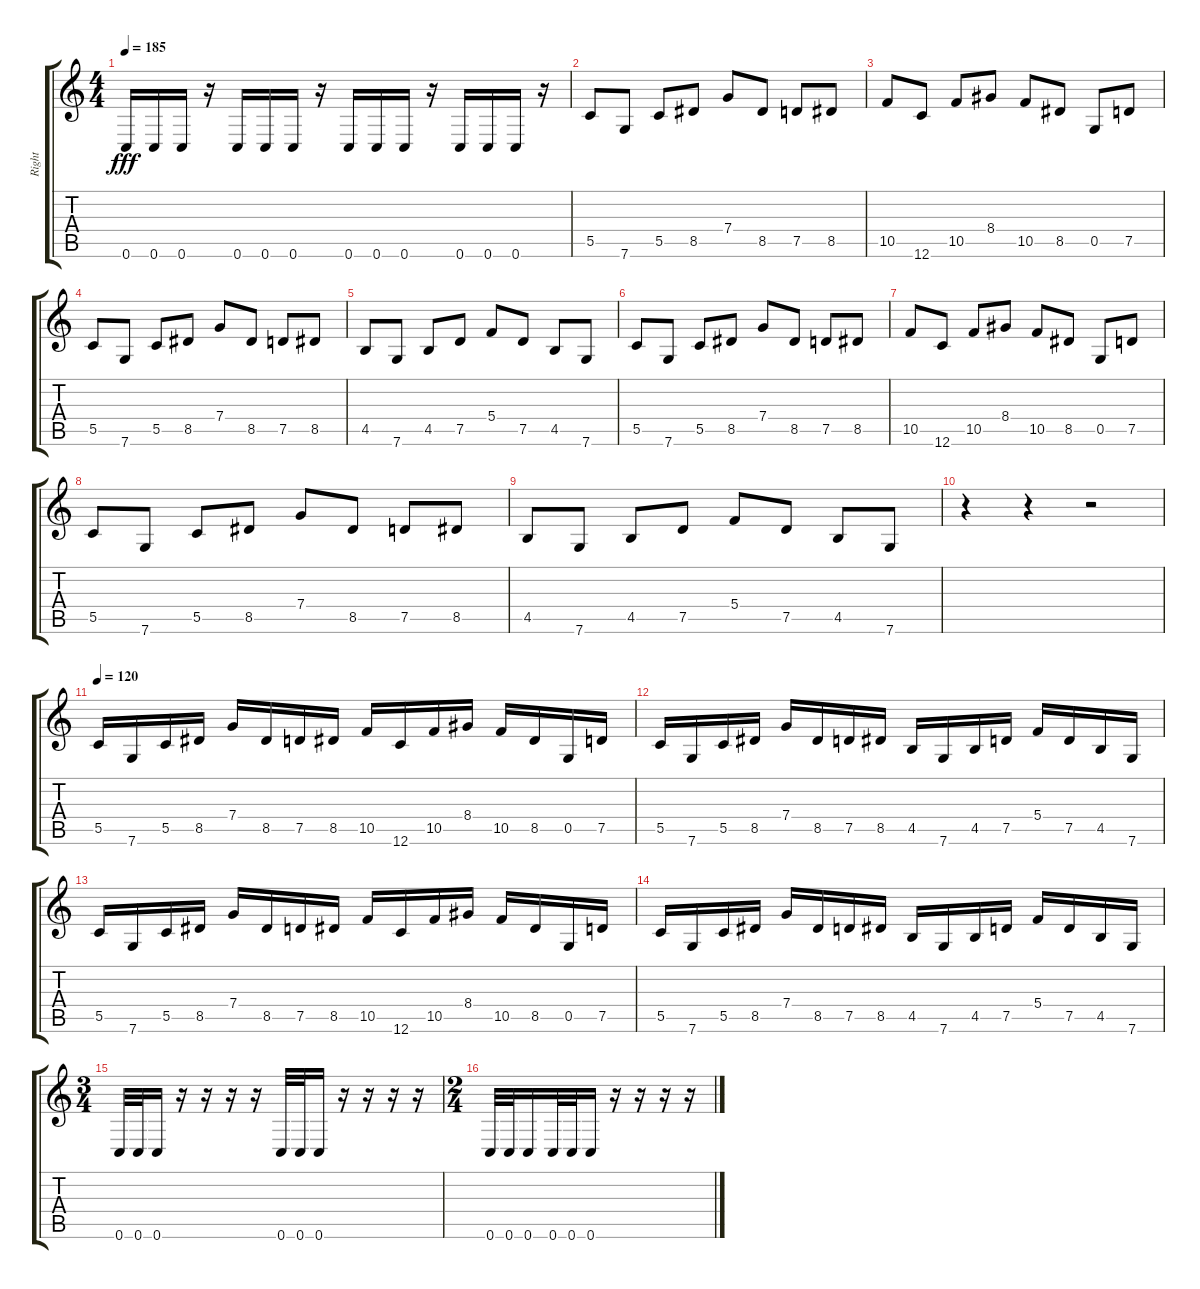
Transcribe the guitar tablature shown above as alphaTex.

\track ("Right" "Right") {instrument distortionguitar}
\staff {score tabs}
\tuning (D4 A3 F3 C3 G2 C2) {hide}
\ts (4 4)
\tempo 185
\clef g2
\ks c
0.6.16{dy fff} 0.6.16 0.6.16 r.16 0.6.16 0.6.16 0.6.16 r.16 0.6.16 0.6.16 0.6.16 r.16 0.6.16 0.6.16 0.6.16 r.16 |
5.5.8 7.6.8 5.5.8 8.5.8 7.4.8 8.5.8 7.5.8 8.5.8 |
10.5.8 12.6.8 10.5.8 8.4.8 10.5.8 8.5.8 0.5.8 7.5.8 |
5.5.8 7.6.8 5.5.8 8.5.8 7.4.8 8.5.8 7.5.8 8.5.8 |
4.5.8 7.6.8 4.5.8 7.5.8 5.4.8 7.5.8 4.5.8 7.6.8 |
5.5.8 7.6.8 5.5.8 8.5.8 7.4.8 8.5.8 7.5.8 8.5.8 |
10.5.8 12.6.8 10.5.8 8.4.8 10.5.8 8.5.8 0.5.8 7.5.8 |
5.5.8 7.6.8 5.5.8 8.5.8 7.4.8 8.5.8 7.5.8 8.5.8 |
4.5.8 7.6.8 4.5.8 7.5.8 5.4.8 7.5.8 4.5.8 7.6.8 |
r.4 r.4 r.2 |
\tempo 120
5.5.16 7.6.16 5.5.16 8.5.16 7.4.16 8.5.16 7.5.16 8.5.16 10.5.16 12.6.16 10.5.16 8.4.16 10.5.16 8.5.16 0.5.16 7.5.16 |
5.5.16 7.6.16 5.5.16 8.5.16 7.4.16 8.5.16 7.5.16 8.5.16 4.5.16 7.6.16 4.5.16 7.5.16 5.4.16 7.5.16 4.5.16 7.6.16 |
5.5.16 7.6.16 5.5.16 8.5.16 7.4.16 8.5.16 7.5.16 8.5.16 10.5.16 12.6.16 10.5.16 8.4.16 10.5.16 8.5.16 0.5.16 7.5.16 |
5.5.16 7.6.16 5.5.16 8.5.16 7.4.16 8.5.16 7.5.16 8.5.16 4.5.16 7.6.16 4.5.16 7.5.16 5.4.16 7.5.16 4.5.16 7.6.16 |
\ts (3 4)
0.6.32 0.6.32 0.6.16 r.16 r.16 r.16 r.16 0.6.32 0.6.32 0.6.16 r.16 r.16 r.16 r.16 |
\ts (2 4)
0.6.32 0.6.32 0.6.16 0.6.32 0.6.32 0.6.16 r.16 r.16 r.16 r.16
